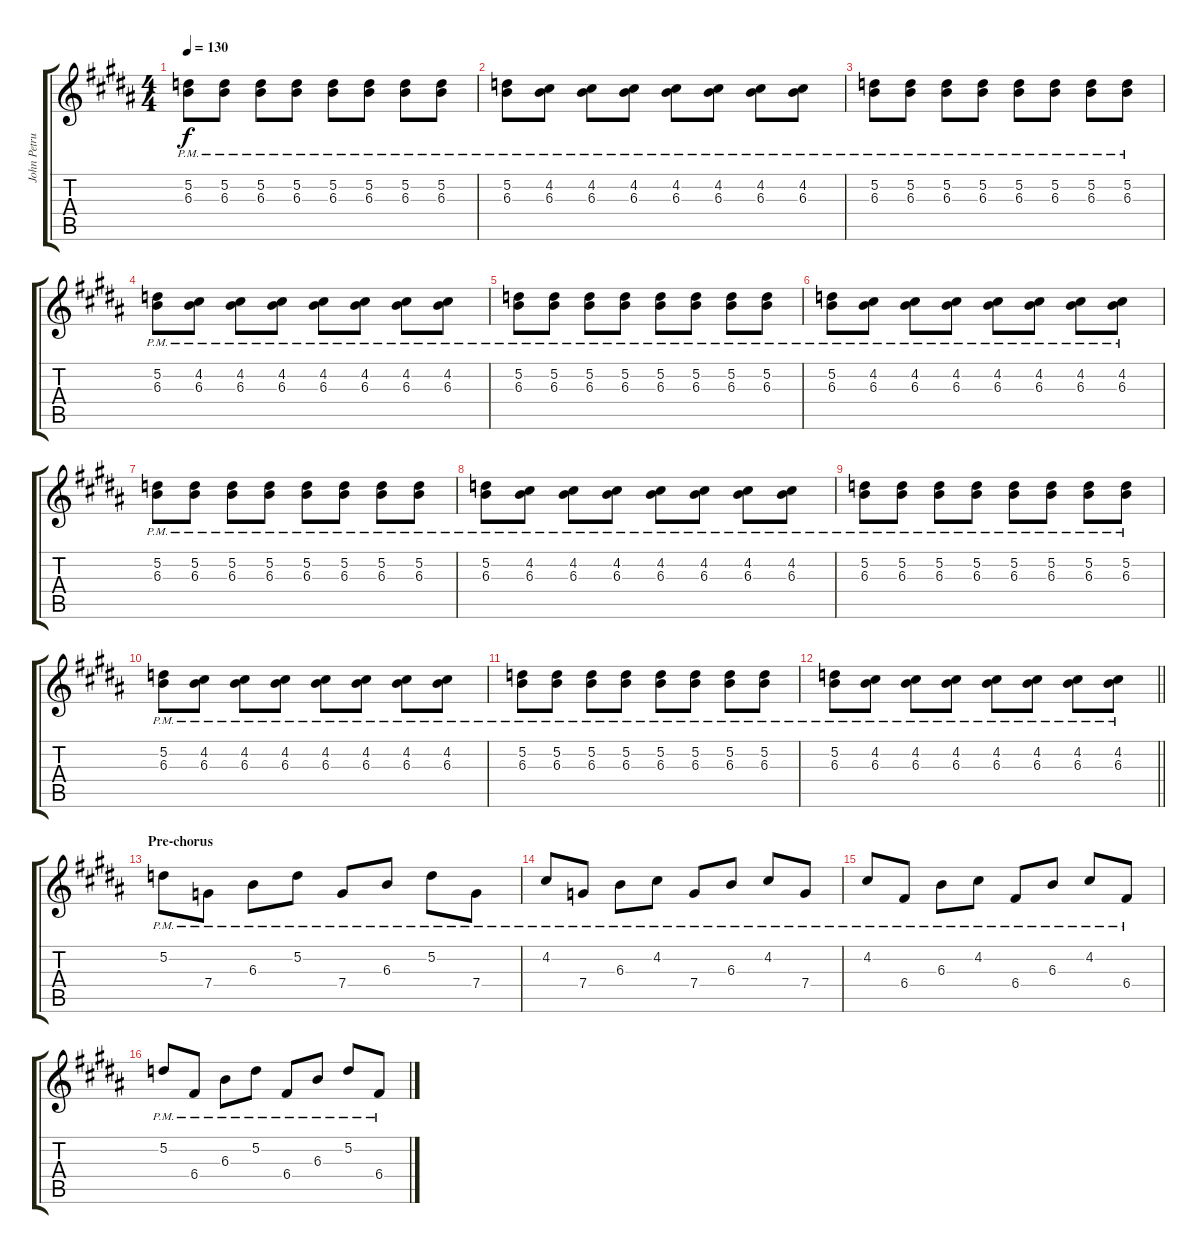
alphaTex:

\track ("John Petrucci" "John Petru") {instrument overdrivenguitar}
\staff {score tabs}
\tuning (D4 A3 F3 C3 G2 D2) {hide}
\ts (4 4)
\tempo 130
\clef g2
\ks g#minor
(5.2{pm} 6.3{pm}).8{dy f} (5.2{pm} 6.3{pm}).8 (5.2{pm} 6.3{pm}).8 (5.2{pm} 6.3{pm}).8 (5.2{pm} 6.3{pm}).8 (5.2{pm} 6.3{pm}).8 (5.2{pm} 6.3{pm}).8 (5.2{pm} 6.3{pm}).8 |
(5.2{pm} 6.3{pm}).8 (4.2{pm} 6.3{pm}).8 (4.2{pm} 6.3{pm}).8 (4.2{pm} 6.3{pm}).8 (4.2{pm} 6.3{pm}).8 (4.2{pm} 6.3{pm}).8 (4.2{pm} 6.3{pm}).8 (4.2{pm} 6.3{pm}).8 |
(5.2{pm} 6.3{pm}).8 (5.2{pm} 6.3{pm}).8 (5.2{pm} 6.3{pm}).8 (5.2{pm} 6.3{pm}).8 (5.2{pm} 6.3{pm}).8 (5.2{pm} 6.3{pm}).8 (5.2{pm} 6.3{pm}).8 (5.2{pm} 6.3{pm}).8 |
(5.2{pm} 6.3{pm}).8 (4.2{pm} 6.3{pm}).8 (4.2{pm} 6.3{pm}).8 (4.2{pm} 6.3{pm}).8 (4.2{pm} 6.3{pm}).8 (4.2{pm} 6.3{pm}).8 (4.2{pm} 6.3{pm}).8 (4.2{pm} 6.3{pm}).8 |
(5.2{pm} 6.3{pm}).8 (5.2{pm} 6.3{pm}).8 (5.2{pm} 6.3{pm}).8 (5.2{pm} 6.3{pm}).8 (5.2{pm} 6.3{pm}).8 (5.2{pm} 6.3{pm}).8 (5.2{pm} 6.3{pm}).8 (5.2{pm} 6.3{pm}).8 |
(5.2{pm} 6.3{pm}).8 (4.2{pm} 6.3{pm}).8 (4.2{pm} 6.3{pm}).8 (4.2{pm} 6.3{pm}).8 (4.2{pm} 6.3{pm}).8 (4.2{pm} 6.3{pm}).8 (4.2{pm} 6.3{pm}).8 (4.2{pm} 6.3{pm}).8 |
(5.2{pm} 6.3{pm}).8 (5.2{pm} 6.3{pm}).8 (5.2{pm} 6.3{pm}).8 (5.2{pm} 6.3{pm}).8 (5.2{pm} 6.3{pm}).8 (5.2{pm} 6.3{pm}).8 (5.2{pm} 6.3{pm}).8 (5.2{pm} 6.3{pm}).8 |
(5.2{pm} 6.3{pm}).8 (4.2{pm} 6.3{pm}).8 (4.2{pm} 6.3{pm}).8 (4.2{pm} 6.3{pm}).8 (4.2{pm} 6.3{pm}).8 (4.2{pm} 6.3{pm}).8 (4.2{pm} 6.3{pm}).8 (4.2{pm} 6.3{pm}).8 |
(5.2{pm} 6.3{pm}).8 (5.2{pm} 6.3{pm}).8 (5.2{pm} 6.3{pm}).8 (5.2{pm} 6.3{pm}).8 (5.2{pm} 6.3{pm}).8 (5.2{pm} 6.3{pm}).8 (5.2{pm} 6.3{pm}).8 (5.2{pm} 6.3{pm}).8 |
(5.2{pm} 6.3{pm}).8 (4.2{pm} 6.3{pm}).8 (4.2{pm} 6.3{pm}).8 (4.2{pm} 6.3{pm}).8 (4.2{pm} 6.3{pm}).8 (4.2{pm} 6.3{pm}).8 (4.2{pm} 6.3{pm}).8 (4.2{pm} 6.3{pm}).8 |
(5.2{pm} 6.3{pm}).8 (5.2{pm} 6.3{pm}).8 (5.2{pm} 6.3{pm}).8 (5.2{pm} 6.3{pm}).8 (5.2{pm} 6.3{pm}).8 (5.2{pm} 6.3{pm}).8 (5.2{pm} 6.3{pm}).8 (5.2{pm} 6.3{pm}).8 |
\barLineRight lightlight
(5.2{pm} 6.3{pm}).8 (4.2{pm} 6.3{pm}).8 (4.2{pm} 6.3{pm}).8 (4.2{pm} 6.3{pm}).8 (4.2{pm} 6.3{pm}).8 (4.2{pm} 6.3{pm}).8 (4.2{pm} 6.3{pm}).8 (4.2{pm} 6.3{pm}).8 |
\section ("" "Pre-chorus")
5.2{pm}.8{instrument electricguitarmuted} 7.4{pm}.8 6.3{pm}.8 5.2{pm}.8 7.4{pm}.8 6.3{pm}.8 5.2{pm}.8 7.4{pm}.8 |
4.2{pm}.8 7.4{pm}.8 6.3{pm}.8 4.2{pm}.8 7.4{pm}.8 6.3{pm}.8 4.2{pm}.8 7.4{pm}.8 |
4.2{pm}.8 6.4{pm}.8 6.3{pm}.8 4.2{pm}.8 6.4{pm}.8 6.3{pm}.8 4.2{pm}.8 6.4{pm}.8 |
5.2{pm}.8 6.4{pm}.8 6.3{pm}.8 5.2{pm}.8 6.4{pm}.8 6.3{pm}.8 5.2{pm}.8 6.4{pm}.8
